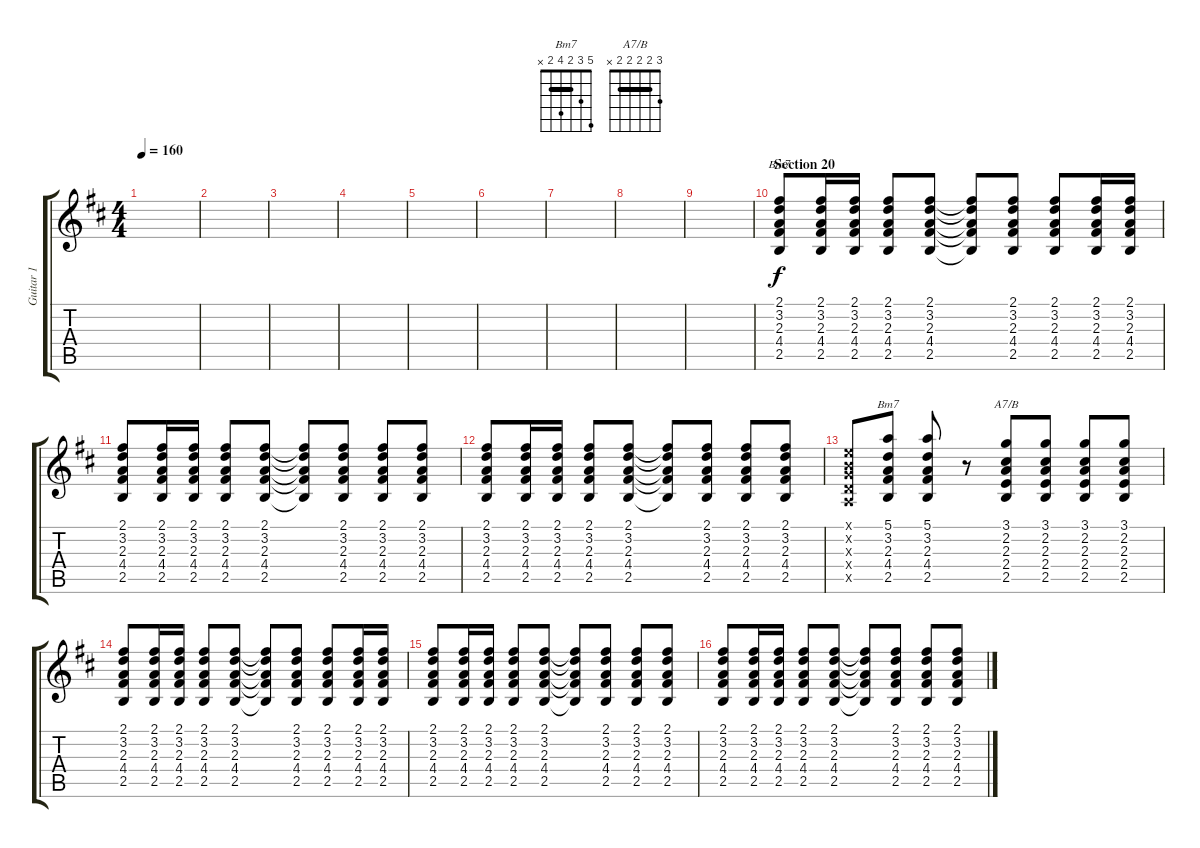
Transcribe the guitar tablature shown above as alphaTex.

\track ("Guitar 1" "Guitar 1") {instrument electricguitarclean}
\staff {score tabs}
\tuning (E4 B3 G3 D3 A2 E2) {hide}
\chord ("Bm7" 2 3 2 4 2 x) {barre 2}
\chord ("Bm7" 5 3 2 4 2 x) {barre 2}
\chord ("A7/B" 3 2 2 2 2 x) {barre 2}
\ts (4 4)
\tempo 160
\clef g2
\ks bminor
|
|
|
|
|
|
|
|
|
\section ("" "Section 20")
(2.1 3.2 2.3 4.4 2.5).8{ch "Bm7" instrument electricguitarclean} (2.1 3.2 2.3 4.4 2.5).16 (2.1 3.2 2.3 4.4 2.5).16 (2.1 3.2 2.3 4.4 2.5).8 (2.1 3.2 2.3 4.4 2.5).8 (2.1{t} 3.2{t} 2.3{t} 4.4{t} 2.5{t}).8 (2.1 3.2 2.3 4.4 2.5).8 (2.1 3.2 2.3 4.4 2.5).8 (2.1 3.2 2.3 4.4 2.5).16 (2.1 3.2 2.3 4.4 2.5).16 |
(2.1 3.2 2.3 4.4 2.5).8 (2.1 3.2 2.3 4.4 2.5).16 (2.1 3.2 2.3 4.4 2.5).16 (2.1 3.2 2.3 4.4 2.5).8 (2.1 3.2 2.3 4.4 2.5).8 (2.1{t} 3.2{t} 2.3{t} 4.4{t} 2.5{t}).8 (2.1 3.2 2.3 4.4 2.5).8 (2.1 3.2 2.3 4.4 2.5).8 (2.1 3.2 2.3 4.4 2.5).8 |
(2.1 3.2 2.3 4.4 2.5).8 (2.1 3.2 2.3 4.4 2.5).16 (2.1 3.2 2.3 4.4 2.5).16 (2.1 3.2 2.3 4.4 2.5).8 (2.1 3.2 2.3 4.4 2.5).8 (2.1{t} 3.2{t} 2.3{t} 4.4{t} 2.5{t}).8 (2.1 3.2 2.3 4.4 2.5).8 (2.1 3.2 2.3 4.4 2.5).8 (2.1 3.2 2.3 4.4 2.5).8 |
(0.1{x} 0.2{x} 0.3{x} 0.4{x} 0.5{x}).8 (5.1 3.2 2.3 4.4 2.5).8{ch "Bm7"} (5.1 3.2 2.3 4.4 2.5).8 r.8 (3.1 2.2 2.3 2.4 2.5).8{ch "A7/B"} (3.1 2.2 2.3 2.4 2.5).8 (3.1 2.2 2.3 2.4 2.5).8 (3.1 2.2 2.3 2.4 2.5).8 |
(2.1 3.2 2.3 4.4 2.5).8{instrument electricguitarclean} (2.1 3.2 2.3 4.4 2.5).16 (2.1 3.2 2.3 4.4 2.5).16 (2.1 3.2 2.3 4.4 2.5).8 (2.1 3.2 2.3 4.4 2.5).8 (2.1{t} 3.2{t} 2.3{t} 4.4{t} 2.5{t}).8 (2.1 3.2 2.3 4.4 2.5).8 (2.1 3.2 2.3 4.4 2.5).8 (2.1 3.2 2.3 4.4 2.5).16 (2.1 3.2 2.3 4.4 2.5).16 |
(2.1 3.2 2.3 4.4 2.5).8 (2.1 3.2 2.3 4.4 2.5).16 (2.1 3.2 2.3 4.4 2.5).16 (2.1 3.2 2.3 4.4 2.5).8 (2.1 3.2 2.3 4.4 2.5).8 (2.1{t} 3.2{t} 2.3{t} 4.4{t} 2.5{t}).8 (2.1 3.2 2.3 4.4 2.5).8 (2.1 3.2 2.3 4.4 2.5).8 (2.1 3.2 2.3 4.4 2.5).8 |
(2.1 3.2 2.3 4.4 2.5).8 (2.1 3.2 2.3 4.4 2.5).16 (2.1 3.2 2.3 4.4 2.5).16 (2.1 3.2 2.3 4.4 2.5).8 (2.1 3.2 2.3 4.4 2.5).8 (2.1{t} 3.2{t} 2.3{t} 4.4{t} 2.5{t}).8 (2.1 3.2 2.3 4.4 2.5).8 (2.1 3.2 2.3 4.4 2.5).8 (2.1 3.2 2.3 4.4 2.5).8
